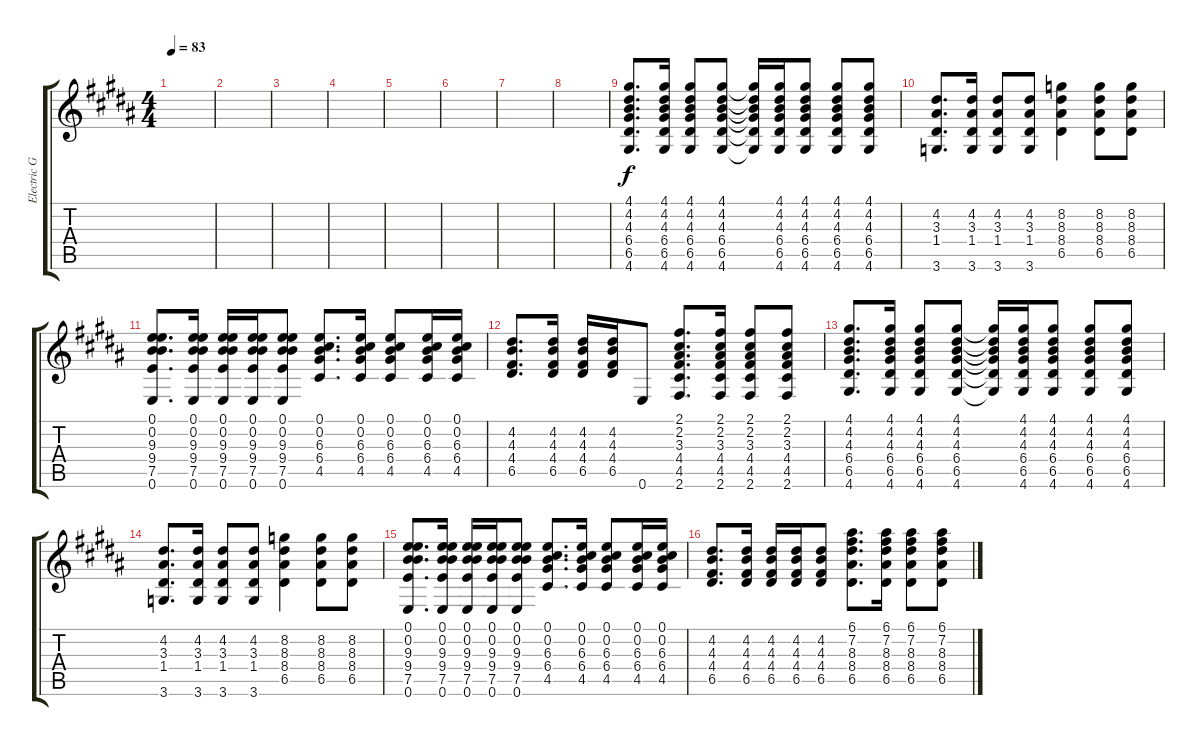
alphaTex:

\track ("Electric Guitar I - John Petrucci" "Electric G") {instrument distortionguitar}
\staff {score tabs}
\tuning (E4 B3 G3 D3 A2 E2) {hide}
\ts (4 4)
\tempo 83
\clef g2
\ks b
|
|
|
|
|
|
|
|
(4.1 4.2 4.3 6.4 6.5 4.6).8{d balance 0 instrument acousticguitarsteel} (4.1 4.2 4.3 6.4 6.5 4.6).16 (4.1 4.2 4.3 6.4 6.5 4.6).8 (4.1 4.2 4.3 6.4 6.5 4.6).8 (4.1{t} 4.2{t} 4.3{t} 6.4{t} 6.5{t} 4.6{t}).16 (4.1 4.2 4.3 6.4 6.5 4.6).16 (4.1 4.2 4.3 6.4 6.5 4.6).8 (4.1 4.2 4.3 6.4 6.5 4.6).8 (4.1 4.2 4.3 6.4 6.5 4.6).8 |
(4.2 3.3 1.4 3.6).8{d} (4.2 3.3 1.4 3.6).16 (4.2 3.3 1.4 3.6).8 (4.2 3.3 1.4 3.6).8 (8.2 8.3 8.4 6.5).4 (8.2 8.3 8.4 6.5).8 (8.2 8.3 8.4 6.5).8 |
(0.1 0.2 9.3 9.4 7.5 0.6).8{d} (0.1 0.2 9.3 9.4 7.5 0.6).16 (0.1 0.2 9.3 9.4 7.5 0.6).16 (0.1 0.2 9.3 9.4 7.5 0.6).16 (0.1 0.2 9.3 9.4 7.5 0.6).8 (0.1 0.2 6.3 6.4 4.5).8{d} (0.1 0.2 6.3 6.4 4.5).16 (0.1 0.2 6.3 6.4 4.5).8 (0.1 0.2 6.3 6.4 4.5).16 (0.1 0.2 6.3 6.4 4.5).16 |
(4.2 4.3 4.4 6.5).8{d} (4.2 4.3 4.4 6.5).16 (4.2 4.3 4.4 6.5).16 (4.2 4.3 4.4 6.5).16 0.6.8 (2.1 2.2 3.3 4.4 4.5 2.6).8{d} (2.1 2.2 3.3 4.4 4.5 2.6).16 (2.1 2.2 3.3 4.4 4.5 2.6).8 (2.1 2.2 3.3 4.4 4.5 2.6).8 |
(4.1 4.2 4.3 6.4 6.5 4.6).8{d} (4.1 4.2 4.3 6.4 6.5 4.6).16 (4.1 4.2 4.3 6.4 6.5 4.6).8 (4.1 4.2 4.3 6.4 6.5 4.6).8 (4.1{t} 4.2{t} 4.3{t} 6.4{t} 6.5{t} 4.6{t}).16 (4.1 4.2 4.3 6.4 6.5 4.6).16 (4.1 4.2 4.3 6.4 6.5 4.6).8 (4.1 4.2 4.3 6.4 6.5 4.6).8 (4.1 4.2 4.3 6.4 6.5 4.6).8 |
(4.2 3.3 1.4 3.6).8{d} (4.2 3.3 1.4 3.6).16 (4.2 3.3 1.4 3.6).8 (4.2 3.3 1.4 3.6).8 (8.2 8.3 8.4 6.5).4 (8.2 8.3 8.4 6.5).8 (8.2 8.3 8.4 6.5).8 |
(0.1 0.2 9.3 9.4 7.5 0.6).8{d} (0.1 0.2 9.3 9.4 7.5 0.6).16 (0.1 0.2 9.3 9.4 7.5 0.6).16 (0.1 0.2 9.3 9.4 7.5 0.6).16 (0.1 0.2 9.3 9.4 7.5 0.6).8 (0.1 0.2 6.3 6.4 4.5).8{d} (0.1 0.2 6.3 6.4 4.5).16 (0.1 0.2 6.3 6.4 4.5).8 (0.1 0.2 6.3 6.4 4.5).16 (0.1 0.2 6.3 6.4 4.5).16 |
(4.2 4.3 4.4 6.5).8{d} (4.2 4.3 4.4 6.5).16 (4.2 4.3 4.4 6.5).16 (4.2 4.3 4.4 6.5).16 (4.2 4.3 4.4 6.5).8 (6.1 7.2 8.3 8.4 6.5).8{d} (6.1 7.2 8.3 8.4 6.5).16 (6.1 7.2 8.3 8.4 6.5).8 (6.1 7.2 8.3 8.4 6.5).8
